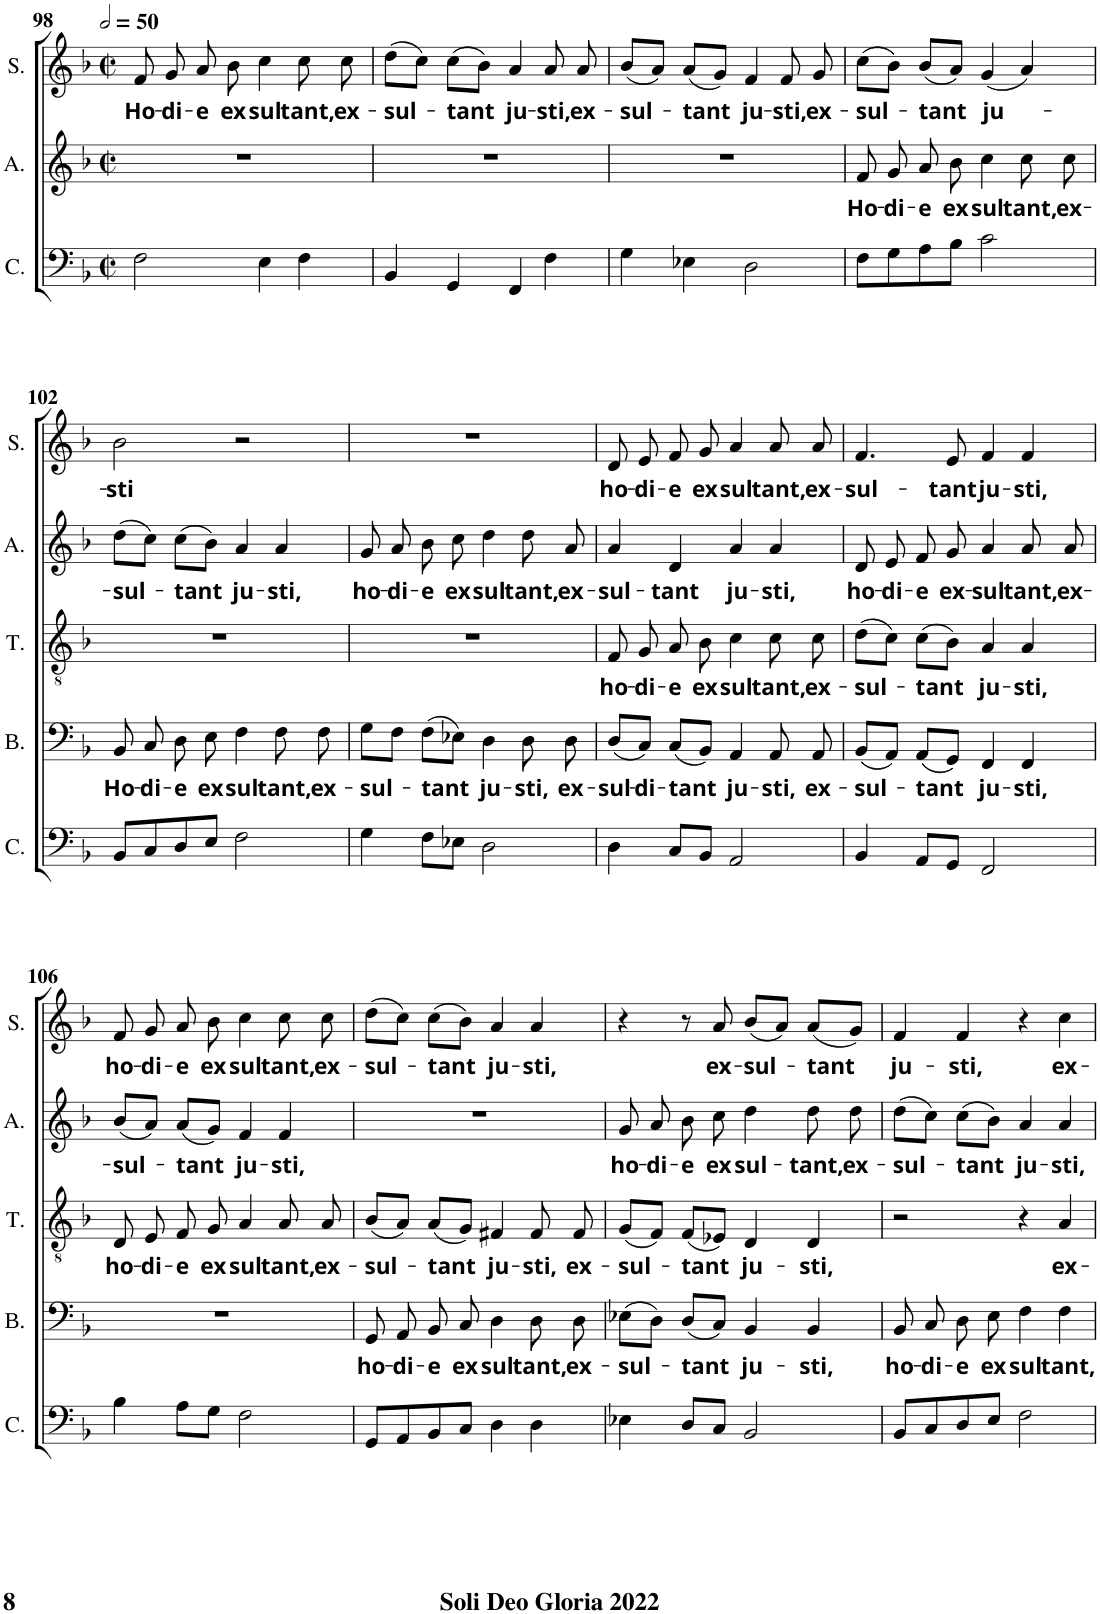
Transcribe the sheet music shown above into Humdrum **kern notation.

**kern	**kern	**text	**kern	**text	**kern	**text	**kern	**text
*part5	*part4	*part4	*part3	*part3	*part2	*part2	*part1	*part1
*staff5	*staff4	*staff4	*staff3	*staff3	*staff2	*staff2	*staff1	*staff1
*I"Continuo	*I"Bass	*	*I"Ténor	*	*I"Alto	*	*I"Soprano	*
*I'C.	*I'B.	*	*I'T.	*	*I'A.	*	*I'S.	*
!!LO:PB:g=z
*clefF4	*clefF4	*	*clefGv2	*	*clefG2	*	*clefG2	*
*	*Trd7c12	*	*	*	*	*	*	*
*k[b-]	*k[b-]	*	*k[b-]	*	*k[b-]	*	*k[b-]	*
*M4/4	*M4/4	*	*M4/4	*	*M4/4	*	*M4/4	*
*met(c|)	*met(c|)	*	*met(c|)	*	*met(c|)	*	*met(c|)	*
*MM100	*MM100	*	*MM100	*	*MM100	*	*MM100	*
=98	=98	=98	=98	=98	=98	=98	=98	=98
!	!	!	!	!	!	!	!	!LO:LY:b
2F\	1r	.	1r	.	1r	.	8f/	Ho-
!	!	!	!	!	!	!	!	!LO:LY:b
.	.	.	.	.	.	.	8g/	-di-
!	!	!	!	!	!	!	!	!LO:LY:b
.	.	.	.	.	.	.	8a/	-e
!	!	!	!	!	!	!	!	!LO:LY:b
.	.	.	.	.	.	.	8b-\	ex-
!	!	!	!	!	!	!	!	!LO:LY:b
4E\	.	.	.	.	.	.	4cc\	-sul-
!	!	!	!	!	!	!	!	!LO:LY:b
4F\	.	.	.	.	.	.	8cc\	-tant,
!	!	!	!	!	!	!	!	!LO:LY:b
.	.	.	.	.	.	.	8cc\	ex-
=99	=99	=99	=99	=99	=99	=99	=99	=99
!	!	!	!	!	!	!	!	!LO:LY:b
4BB-/	1r	.	1r	.	1r	.	(8dd\L	-sul-
.	.	.	.	.	.	.	8cc\J)	.
!	!	!	!	!	!	!	!	!LO:LY:b
4GG/	.	.	.	.	.	.	(8cc\L	-tant
.	.	.	.	.	.	.	8b-\J)	.
!	!	!	!	!	!	!	!	!LO:LY:b
4FF/	.	.	.	.	.	.	4a/	ju-
!	!	!	!	!	!	!	!	!LO:LY:b
4F\	.	.	.	.	.	.	8a/	-sti,
!	!	!	!	!	!	!	!	!LO:LY:b
.	.	.	.	.	.	.	8a/	ex-
=100	=100	=100	=100	=100	=100	=100	=100	=100
!	!	!	!	!	!	!	!	!LO:LY:b
4G\	1r	.	1r	.	1r	.	(8b-/L	-sul-
.	.	.	.	.	.	.	8a/J)	.
!	!	!	!	!	!	!	!	!LO:LY:b
4E-X\	.	.	.	.	.	.	(8a/L	-tant
.	.	.	.	.	.	.	8g/J)	.
!	!	!	!	!	!	!	!	!LO:LY:b
2D\	.	.	.	.	.	.	4f/	ju-
!	!	!	!	!	!	!	!	!LO:LY:b
.	.	.	.	.	.	.	8f/	-sti,
!	!	!	!	!	!	!	!	!LO:LY:b
.	.	.	.	.	.	.	8g/	ex-
=101	=101	=101	=101	=101	=101	=101	=101	=101
!	!	!	!	!	!	!LO:LY:b	!	!LO:LY:b
8F\L	1r	.	1r	.	8f/	Ho-	(8cc\L	-sul-
!	!	!	!	!	!	!LO:LY:b	!	!
8G\	.	.	.	.	8g/	-di-	8b-\J)	.
!	!	!	!	!	!	!LO:LY:b	!	!LO:LY:b
8A\	.	.	.	.	8a/	-e	(8b-/L	-tant
!	!	!	!	!	!	!LO:LY:b	!	!
8B-\J	.	.	.	.	8b-\	ex-	8a/J)	.
!	!	!	!	!	!	!LO:LY:b	!	!LO:LY:b
2c\	.	.	.	.	4cc\	-sul-	(4g/	ju-
!	!	!	!	!	!	!LO:LY:b	!	!
.	.	.	.	.	8cc\	-tant,	4a/)	.
!	!	!	!	!	!	!LO:LY:b	!	!
.	.	.	.	.	8cc\	ex-	.	.
!!LO:LB:g=z
=102	=102	=102	=102	=102	=102	=102	=102	=102
!	!	!LO:LY:b	!	!	!	!LO:LY:b	!	!LO:LY:b
8BB-/L	8BB-/	Ho-	1r	.	(8dd\L	-sul-	2b-\	-sti
!	!	!LO:LY:b	!	!	!	!	!	!
8C/	8C/	-di-	.	.	8cc\J)	.	.	.
!	!	!LO:LY:b	!	!	!	!LO:LY:b	!	!
8D/	8D\	-e	.	.	(8cc\L	-tant	.	.
!	!	!LO:LY:b	!	!	!	!	!	!
8E/J	8E\	ex-	.	.	8b-\J)	.	.	.
!	!	!LO:LY:b	!	!	!	!LO:LY:b	!	!
2F\	4F\	-sul-	.	.	4a/	ju-	2r	.
!	!	!LO:LY:b	!	!	!	!LO:LY:b	!	!
.	8F\	-tant,	.	.	4a/	-sti,	.	.
!	!	!LO:LY:b	!	!	!	!	!	!
.	8F\	ex-	.	.	.	.	.	.
=103	=103	=103	=103	=103	=103	=103	=103	=103
!	!	!LO:LY:b	!	!	!	!LO:LY:b	!	!
4G\	8G\L	-sul-	1r	.	8g/	ho-	1r	.
!	!	!	!	!	!	!LO:LY:b	!	!
.	8F\J	.	.	.	8a/	-di-	.	.
!	!	!LO:LY:b	!	!	!	!LO:LY:b	!	!
8F\L	(8F\L	-tant	.	.	8b-\	-e	.	.
!	!	!	!	!	!	!LO:LY:b	!	!
8E-X\J	8E-X\J)	.	.	.	8cc\	ex-	.	.
!	!	!LO:LY:b	!	!	!	!LO:LY:b	!	!
2D\	4D\	ju-	.	.	4dd\	-sul-	.	.
!	!	!LO:LY:b	!	!	!	!LO:LY:b	!	!
.	8D\	-sti,	.	.	8dd\	-tant,	.	.
!	!	!LO:LY:b	!	!	!	!LO:LY:b	!	!
.	8D\	ex-	.	.	8a/	ex-	.	.
=104	=104	=104	=104	=104	=104	=104	=104	=104
!	!	!LO:LY:b	!	!LO:LY:b	!	!LO:LY:b	!	!LO:LY:b
4D\	(8D/L	-sul-	8F/	ho-	4a/	-sul-	8d/	ho-
!	!	!LO:LY:b	!	!LO:LY:b	!	!	!	!LO:LY:b
.	8C/J)	-di-	8G/	-di-	.	.	8e/	-di-
!	!	!LO:LY:b	!	!LO:LY:b	!	!LO:LY:b	!	!LO:LY:b
8C/L	(8C/L	-tant	8A/	-e	4d/	-tant	8f/	-e
!	!	!	!	!LO:LY:b	!	!	!	!LO:LY:b
8BB-/J	8BB-/J)	.	8B-\	ex-	.	.	8g/	ex-
!	!	!LO:LY:b	!	!LO:LY:b	!	!LO:LY:b	!	!LO:LY:b
2AA/	4AA/	ju-	4c\	-sul-	4a/	ju-	4a/	-sul-
!	!	!LO:LY:b	!	!LO:LY:b	!	!LO:LY:b	!	!LO:LY:b
.	8AA/	-sti,	8c\	-tant,	4a/	-sti,	8a/	-tant,
!	!	!LO:LY:b	!	!LO:LY:b	!	!	!	!LO:LY:b
.	8AA/	ex-	8c\	ex-	.	.	8a/	ex-
=105	=105	=105	=105	=105	=105	=105	=105	=105
!	!	!LO:LY:b	!	!LO:LY:b	!	!LO:LY:b	!	!LO:LY:b
4BB-/	(8BB-/L	-sul-	(8d\L	-sul-	8d/	ho-	4.f/	-sul-
!	!	!	!	!	!	!LO:LY:b	!	!
.	8AA/J)	.	8c\J)	.	8e/	-di-	.	.
!	!	!LO:LY:b	!	!LO:LY:b	!	!LO:LY:b	!	!
8AA/L	(8AA/L	-tant	(8c\L	-tant	8f/	-e	.	.
!	!	!	!	!	!	!LO:LY:b	!	!LO:LY:b
8GG/J	8GG/J)	.	8B-\J)	.	8g/	ex-	8e/	-tant
!	!	!LO:LY:b	!	!LO:LY:b	!	!LO:LY:b	!	!LO:LY:b
2FF/	4FF/	ju-	4A/	ju-	4a/	-sul	4f/	ju-
!	!	!LO:LY:b	!	!LO:LY:b	!	!LO:LY:b	!	!LO:LY:b
.	4FF/	-sti,	4A/	-sti,	8a/	tant,	4f/	-sti,
!	!	!	!	!	!	!LO:LY:b	!	!
.	.	.	.	.	8a/	ex-	.	.
!!LO:LB:g=z
=106	=106	=106	=106	=106	=106	=106	=106	=106
!	!	!	!	!LO:LY:b	!	!LO:LY:b	!	!LO:LY:b
4B-\	1r	.	8D/	ho-	(8b-/L	-sul-	8f/	ho-
!	!	!	!	!LO:LY:b	!	!	!	!LO:LY:b
.	.	.	8E/	-di-	8a/J)	.	8g/	-di-
!	!	!	!	!LO:LY:b	!	!LO:LY:b	!	!LO:LY:b
8A\L	.	.	8F/	-e	(8a/L	-tant	8a/	-e
!	!	!	!	!LO:LY:b	!	!	!	!LO:LY:b
8G\J	.	.	8G/	ex-	8g/J)	.	8b-\	ex-
!	!	!	!	!LO:LY:b	!	!LO:LY:b	!	!LO:LY:b
2F\	.	.	4A/	-sul-	4f/	ju-	4cc\	-sul-
!	!	!	!	!LO:LY:b	!	!LO:LY:b	!	!LO:LY:b
.	.	.	8A/	-tant,	4f/	-sti,	8cc\	-tant,
!	!	!	!	!LO:LY:b	!	!	!	!LO:LY:b
.	.	.	8A/	ex-	.	.	8cc\	ex-
=107	=107	=107	=107	=107	=107	=107	=107	=107
!	!	!LO:LY:b	!	!LO:LY:b	!	!	!	!LO:LY:b
8GG/L	8GG/	ho-	(8B-/L	-sul-	1r	.	(8dd\L	-sul-
!	!	!LO:LY:b	!	!	!	!	!	!
8AA/	8AA/	-di-	8A/J)	.	.	.	8cc\J)	.
!	!	!LO:LY:b	!	!LO:LY:b	!	!	!	!LO:LY:b
8BB-/	8BB-/	-e	(8A/L	-tant	.	.	(8cc\L	-tant
!	!	!LO:LY:b	!	!	!	!	!	!
8C/J	8C/	ex-	8G/J)	.	.	.	8b-\J)	.
!	!	!LO:LY:b	!	!LO:LY:b	!	!	!	!LO:LY:b
4D\	4D\	-sul-	4F#X/	ju-	.	.	4a/	ju-
!	!	!LO:LY:b	!	!LO:LY:b	!	!	!	!LO:LY:b
4D\	8D\	-tant,	8F#/	-sti,	.	.	4a/	-sti,
!	!	!LO:LY:b	!	!LO:LY:b	!	!	!	!
.	8D\	ex-	8F#/	ex-	.	.	.	.
=108	=108	=108	=108	=108	=108	=108	=108	=108
!	!	!LO:LY:b	!	!LO:LY:b	!	!LO:LY:b	!	!
4E-X\	(8E-X\L	-sul-	(8G/L	-sul-	8g/	ho-	4r	.
!	!	!	!	!	!	!LO:LY:b	!	!
.	8D\J)	.	8F/J)	.	8a/	-di-	.	.
!	!	!LO:LY:b	!	!LO:LY:b	!	!LO:LY:b	!	!
8D/L	(8D/L	-tant	(8F/L	-tant	8b-\	-e	8r	.
!	!	!	!	!	!	!LO:LY:b	!	!LO:LY:b
8C/J	8C/J)	.	8E-X/J)	.	8cc\	ex-	8a/	ex-
!	!	!LO:LY:b	!	!LO:LY:b	!	!LO:LY:b	!	!LO:LY:b
2BB-/	4BB-/	ju-	4D/	ju-	4dd\	-sul-	(8b-/L	-sul-
.	.	.	.	.	.	.	8a/J)	.
!	!	!LO:LY:b	!	!LO:LY:b	!	!LO:LY:b	!	!LO:LY:b
.	4BB-/	-sti,	4D/	-sti,	8dd\	-tant,	(8a/L	-tant
!	!	!	!	!	!	!LO:LY:b	!	!
.	.	.	.	.	8dd\	ex-	8g/J)	.
=109	=109	=109	=109	=109	=109	=109	=109	=109
!	!	!LO:LY:b	!	!	!	!LO:LY:b	!	!LO:LY:b
8BB-/L	8BB-/	ho-	2r	.	(8dd\L	-sul-	4f/	ju-
!	!	!LO:LY:b	!	!	!	!	!	!
8C/	8C/	-di-	.	.	8cc\J)	.	.	.
!	!	!LO:LY:b	!	!	!	!LO:LY:b	!	!LO:LY:b
8D/	8D\	-e	.	.	(8cc\L	-tant	4f/	-sti,
!	!	!LO:LY:b	!	!	!	!	!	!
8E/J	8E\	ex-	.	.	8b-\J)	.	.	.
!	!	!LO:LY:b	!	!	!	!LO:LY:b	!	!
2F\	4F\	-sul-	4r	.	4a/	ju-	4r	.
!	!	!LO:LY:b	!	!LO:LY:b	!	!LO:LY:b	!	!LO:LY:b
.	4F\	-tant,	4A/	ex-	4a/	-sti,	4cc\	ex-
=	=	=	=	=	=	=	=	=
*-	*-	*-	*-	*-	*-	*-	*-	*-
